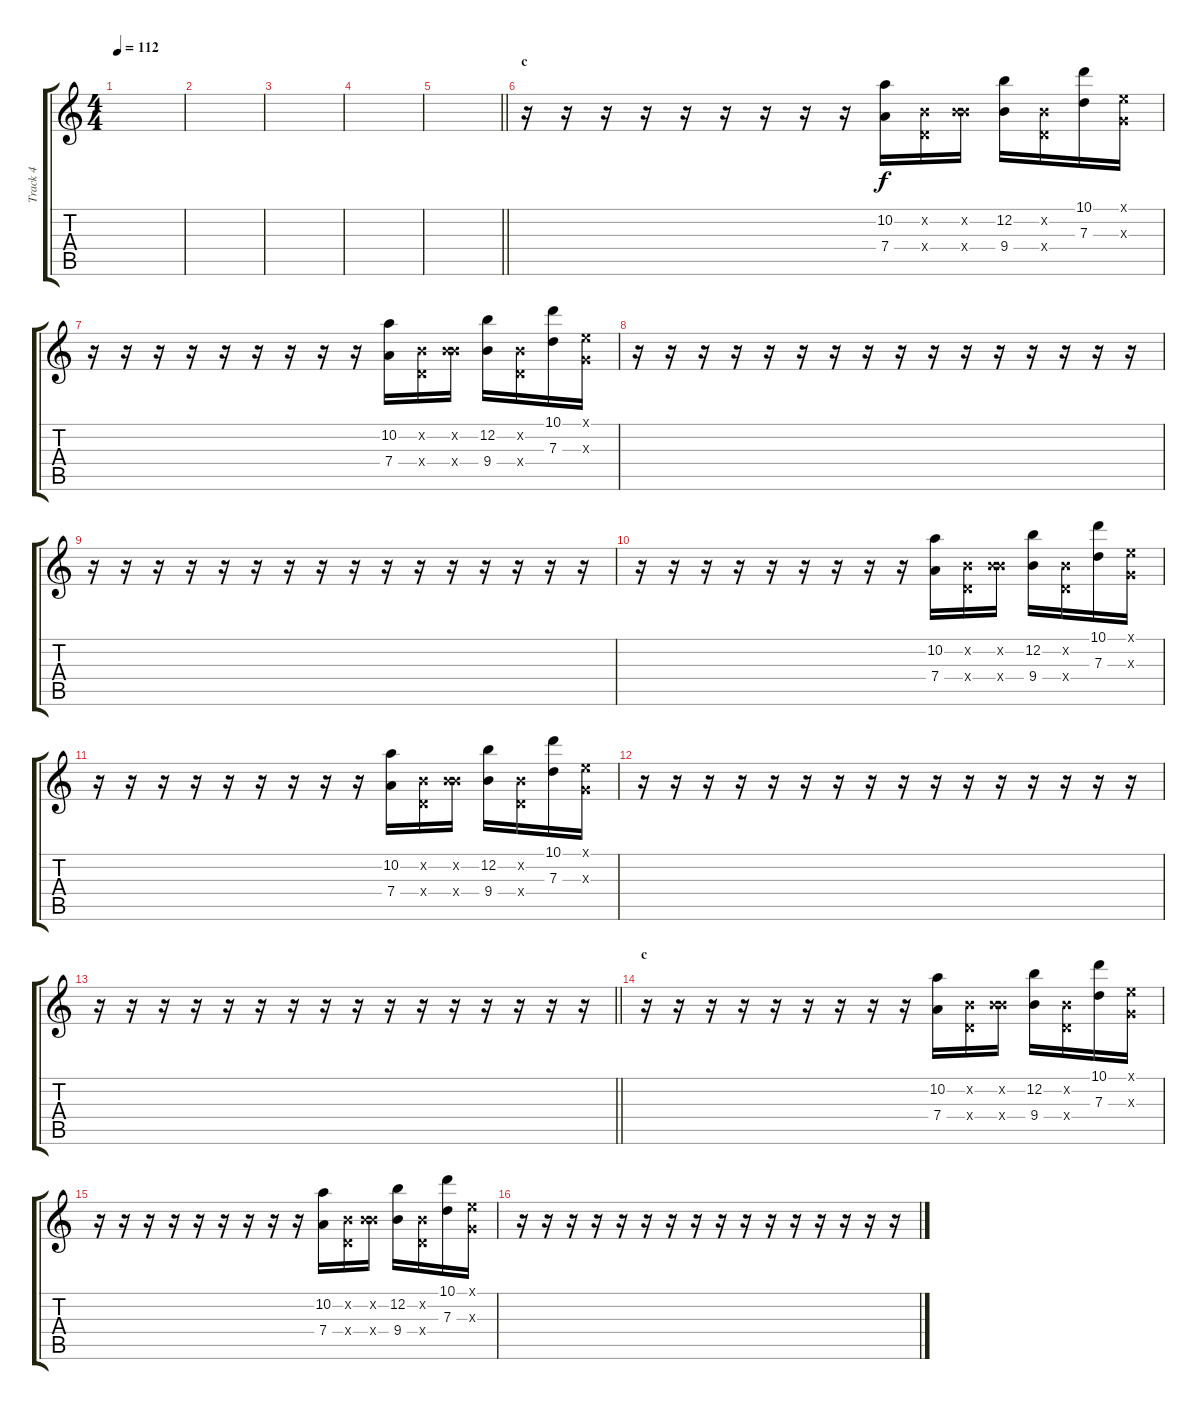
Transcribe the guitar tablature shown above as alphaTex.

\track ("Track 4" "Track 4") {instrument acousticguitarsteel}
\staff {score tabs}
\tuning (E4 B3 G3 D3 A2 E2) {hide}
\ts (4 4)
\tempo 112
\clef g2
\ks c
|
|
|
|
\barLineRight lightlight
|
\section ("" "c")
r.16{volume 7} r.16 r.16 r.16 r.16 r.16 r.16 r.16 r.16 (10.2 7.4).16 (0.2{x} 0.4{x}).16 (0.2{x} 9.4{x}).16 (12.2 9.4).16 (0.2{x} 0.4{x}).16 (10.1 7.3).16 (0.1{x} 0.3{x}).16 |
r.16 r.16 r.16 r.16 r.16 r.16 r.16 r.16 r.16 (10.2 7.4).16 (0.2{x} 0.4{x}).16 (0.2{x} 9.4{x}).16 (12.2 9.4).16 (0.2{x} 0.4{x}).16 (10.1 7.3).16 (0.1{x} 0.3{x}).16 |
r.16 r.16 r.16 r.16 r.16 r.16 r.16 r.16 r.16 r.16 r.16 r.16 r.16 r.16 r.16 r.16 |
r.16 r.16 r.16 r.16 r.16 r.16 r.16 r.16 r.16 r.16 r.16 r.16 r.16 r.16 r.16 r.16 |
r.16 r.16 r.16 r.16 r.16 r.16 r.16 r.16 r.16 (10.2 7.4).16 (0.2{x} 0.4{x}).16 (0.2{x} 9.4{x}).16 (12.2 9.4).16 (0.2{x} 0.4{x}).16 (10.1 7.3).16 (0.1{x} 0.3{x}).16 |
r.16 r.16 r.16 r.16 r.16 r.16 r.16 r.16 r.16 (10.2 7.4).16 (0.2{x} 0.4{x}).16 (0.2{x} 9.4{x}).16 (12.2 9.4).16 (0.2{x} 0.4{x}).16 (10.1 7.3).16 (0.1{x} 0.3{x}).16 |
r.16 r.16 r.16 r.16 r.16 r.16 r.16 r.16 r.16 r.16 r.16 r.16 r.16 r.16 r.16 r.16 |
\barLineRight lightlight
r.16 r.16 r.16 r.16 r.16 r.16 r.16 r.16 r.16 r.16 r.16 r.16 r.16 r.16 r.16 r.16 |
\section ("" "c")
r.16{volume 7} r.16 r.16 r.16 r.16 r.16 r.16 r.16 r.16 (10.2 7.4).16 (0.2{x} 0.4{x}).16 (0.2{x} 9.4{x}).16 (12.2 9.4).16 (0.2{x} 0.4{x}).16 (10.1 7.3).16 (0.1{x} 0.3{x}).16 |
r.16 r.16 r.16 r.16 r.16 r.16 r.16 r.16 r.16 (10.2 7.4).16 (0.2{x} 0.4{x}).16 (0.2{x} 9.4{x}).16 (12.2 9.4).16 (0.2{x} 0.4{x}).16 (10.1 7.3).16 (0.1{x} 0.3{x}).16 |
r.16 r.16 r.16 r.16 r.16 r.16 r.16 r.16 r.16 r.16 r.16 r.16 r.16 r.16 r.16 r.16
